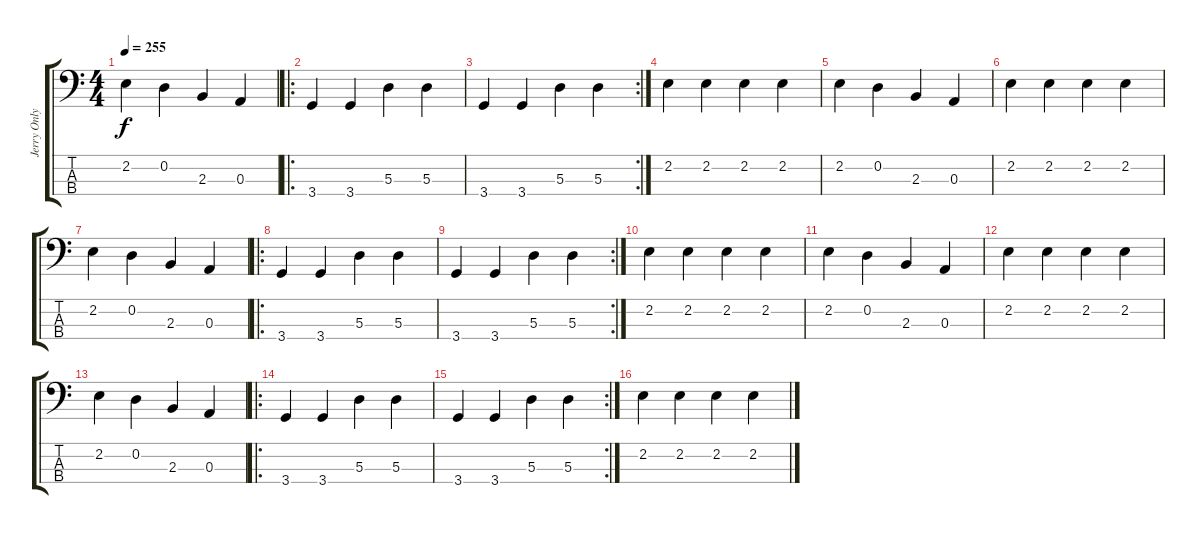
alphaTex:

\track ("Jerry Only" "Jerry Only") {instrument electricbasspick}
\staff {score tabs}
\tuning (G2 D2 A1 E1) {hide}
\ts (4 4)
\tempo 255
\clef f4
\ks c
2.2.4{dy f} 0.2.4 2.3.4 0.3.4 |
\ro
3.4.4 3.4.4 5.3.4 5.3.4 |
\rc 2
3.4.4 3.4.4 5.3.4 5.3.4 |
2.2.4 2.2.4 2.2.4 2.2.4 |
2.2.4 0.2.4 2.3.4 0.3.4 |
2.2.4 2.2.4 2.2.4 2.2.4 |
2.2.4 0.2.4 2.3.4 0.3.4 |
\ro
3.4.4 3.4.4 5.3.4 5.3.4 |
\rc 2
3.4.4 3.4.4 5.3.4 5.3.4 |
2.2.4 2.2.4 2.2.4 2.2.4 |
2.2.4 0.2.4 2.3.4 0.3.4 |
2.2.4 2.2.4 2.2.4 2.2.4 |
2.2.4 0.2.4 2.3.4 0.3.4 |
\ro
3.4.4 3.4.4 5.3.4 5.3.4 |
\rc 2
3.4.4 3.4.4 5.3.4 5.3.4 |
2.2.4 2.2.4 2.2.4 2.2.4
